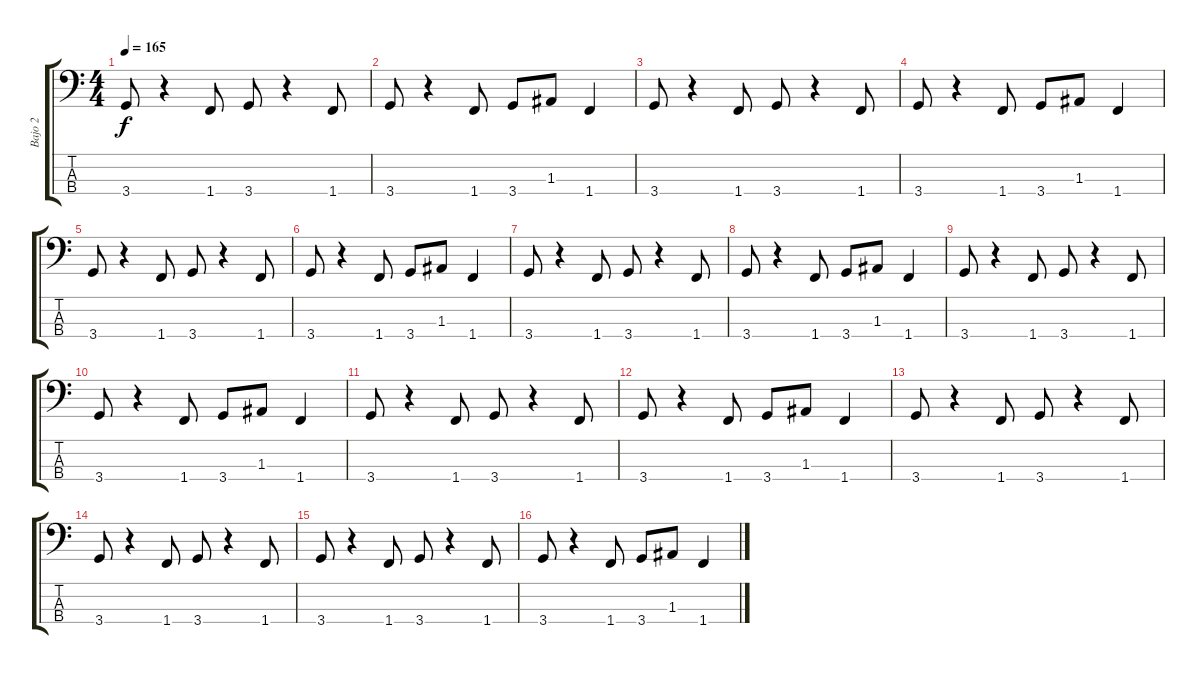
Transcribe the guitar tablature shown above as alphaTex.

\track ("Bajo 2" "Bajo 2") {instrument electricbassfinger}
\staff {score tabs}
\tuning (G2 D2 A1 E1) {hide}
\ts (4 4)
\tempo 165
\clef f4
\ks c
3.4.8{dy f} r.4 1.4.8 3.4.8 r.4 1.4.8 |
3.4.8 r.4 1.4.8 3.4.8 1.3.8 1.4.4 |
3.4.8 r.4 1.4.8 3.4.8 r.4 1.4.8 |
3.4.8 r.4 1.4.8 3.4.8 1.3.8 1.4.4 |
3.4.8 r.4 1.4.8 3.4.8 r.4 1.4.8 |
3.4.8 r.4 1.4.8 3.4.8 1.3.8 1.4.4 |
3.4.8 r.4 1.4.8 3.4.8 r.4 1.4.8 |
3.4.8 r.4 1.4.8 3.4.8 1.3.8 1.4.4 |
3.4.8 r.4 1.4.8 3.4.8 r.4 1.4.8 |
3.4.8 r.4 1.4.8 3.4.8 1.3.8 1.4.4 |
3.4.8 r.4 1.4.8 3.4.8 r.4 1.4.8 |
3.4.8 r.4 1.4.8 3.4.8 1.3.8 1.4.4 |
3.4.8 r.4 1.4.8 3.4.8 r.4 1.4.8 |
3.4.8 r.4 1.4.8 3.4.8 r.4 1.4.8 |
3.4.8 r.4 1.4.8 3.4.8 r.4 1.4.8 |
3.4.8 r.4 1.4.8 3.4.8 1.3.8 1.4.4
